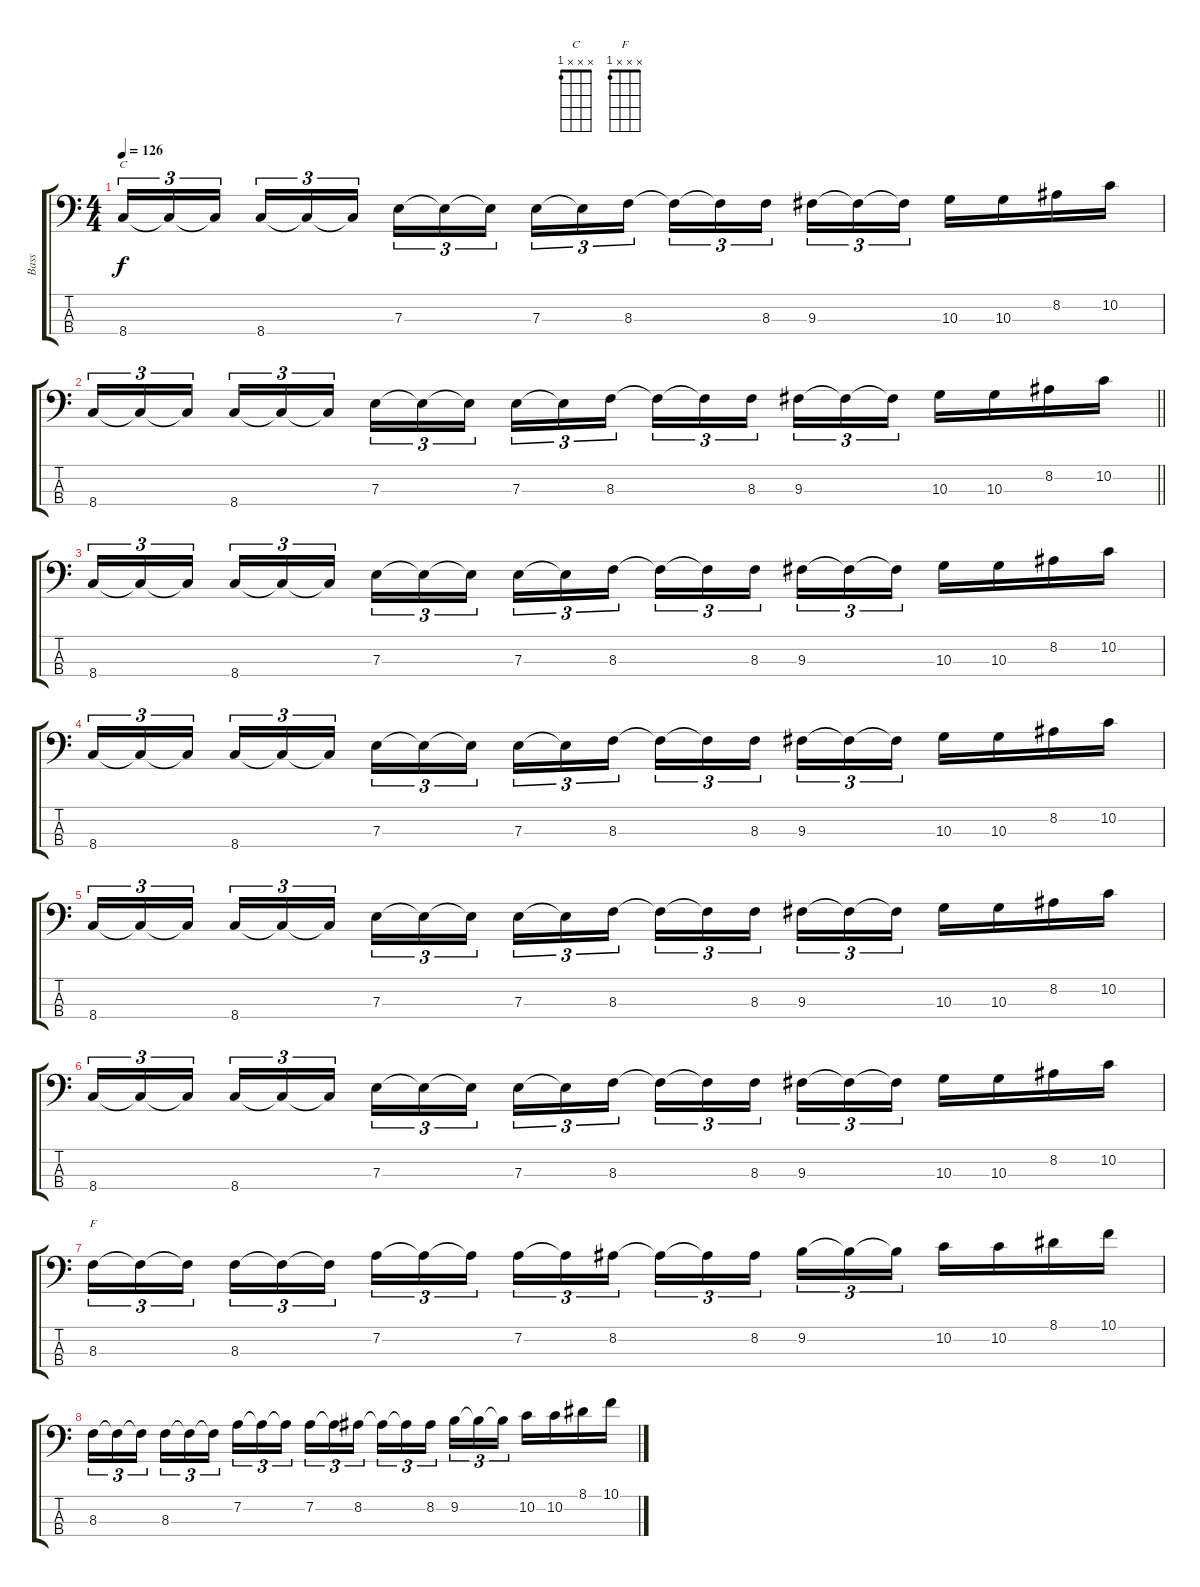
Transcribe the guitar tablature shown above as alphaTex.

\track ("Bass" "Bass") {instrument electricbassfinger}
\staff {score tabs}
\tuning (G2 D2 A1 E1) {hide}
\chord ("C" x x x 1)
\chord ("F" x x x 1)
\ts (4 4)
\tempo 126
\clef f4
\ks c
8.4.16{tu (3 2) ch "C" dy f} 8.4{t}.16{tu (3 2)} 8.4{t}.16{tu (3 2) beam splitsecondary} 8.4.16{tu (3 2)} 8.4{t}.16{tu (3 2)} 8.4{t}.16{tu (3 2)} 7.3.16{tu (3 2)} 7.3{t}.16{tu (3 2)} 7.3{t}.16{tu (3 2) beam splitsecondary} 7.3.16{tu (3 2)} 7.3{t}.16{tu (3 2)} 8.3.16{tu (3 2)} 8.3{t}.16{tu (3 2)} 8.3{t}.16{tu (3 2)} 8.3.16{tu (3 2) beam splitsecondary} 9.3.16{tu (3 2)} 9.3{t}.16{tu (3 2)} 9.3{t}.16{tu (3 2)} 10.3.16 10.3.16 8.2.16 10.2.16 |
\barLineRight lightlight
8.4.16{tu (3 2)} 8.4{t}.16{tu (3 2)} 8.4{t}.16{tu (3 2) beam splitsecondary} 8.4.16{tu (3 2)} 8.4{t}.16{tu (3 2)} 8.4{t}.16{tu (3 2)} 7.3.16{tu (3 2)} 7.3{t}.16{tu (3 2)} 7.3{t}.16{tu (3 2) beam splitsecondary} 7.3.16{tu (3 2)} 7.3{t}.16{tu (3 2)} 8.3.16{tu (3 2)} 8.3{t}.16{tu (3 2)} 8.3{t}.16{tu (3 2)} 8.3.16{tu (3 2) beam splitsecondary} 9.3.16{tu (3 2)} 9.3{t}.16{tu (3 2)} 9.3{t}.16{tu (3 2)} 10.3.16 10.3.16 8.2.16 10.2.16 |
8.4.16{tu (3 2)} 8.4{t}.16{tu (3 2)} 8.4{t}.16{tu (3 2) beam splitsecondary} 8.4.16{tu (3 2)} 8.4{t}.16{tu (3 2)} 8.4{t}.16{tu (3 2)} 7.3.16{tu (3 2)} 7.3{t}.16{tu (3 2)} 7.3{t}.16{tu (3 2) beam splitsecondary} 7.3.16{tu (3 2)} 7.3{t}.16{tu (3 2)} 8.3.16{tu (3 2)} 8.3{t}.16{tu (3 2)} 8.3{t}.16{tu (3 2)} 8.3.16{tu (3 2) beam splitsecondary} 9.3.16{tu (3 2)} 9.3{t}.16{tu (3 2)} 9.3{t}.16{tu (3 2)} 10.3.16 10.3.16 8.2.16 10.2.16 |
8.4.16{tu (3 2)} 8.4{t}.16{tu (3 2)} 8.4{t}.16{tu (3 2) beam splitsecondary} 8.4.16{tu (3 2)} 8.4{t}.16{tu (3 2)} 8.4{t}.16{tu (3 2)} 7.3.16{tu (3 2)} 7.3{t}.16{tu (3 2)} 7.3{t}.16{tu (3 2) beam splitsecondary} 7.3.16{tu (3 2)} 7.3{t}.16{tu (3 2)} 8.3.16{tu (3 2)} 8.3{t}.16{tu (3 2)} 8.3{t}.16{tu (3 2)} 8.3.16{tu (3 2) beam splitsecondary} 9.3.16{tu (3 2)} 9.3{t}.16{tu (3 2)} 9.3{t}.16{tu (3 2)} 10.3.16 10.3.16 8.2.16 10.2.16 |
8.4.16{tu (3 2)} 8.4{t}.16{tu (3 2)} 8.4{t}.16{tu (3 2) beam splitsecondary} 8.4.16{tu (3 2)} 8.4{t}.16{tu (3 2)} 8.4{t}.16{tu (3 2)} 7.3.16{tu (3 2)} 7.3{t}.16{tu (3 2)} 7.3{t}.16{tu (3 2) beam splitsecondary} 7.3.16{tu (3 2)} 7.3{t}.16{tu (3 2)} 8.3.16{tu (3 2)} 8.3{t}.16{tu (3 2)} 8.3{t}.16{tu (3 2)} 8.3.16{tu (3 2) beam splitsecondary} 9.3.16{tu (3 2)} 9.3{t}.16{tu (3 2)} 9.3{t}.16{tu (3 2)} 10.3.16 10.3.16 8.2.16 10.2.16 |
8.4.16{tu (3 2)} 8.4{t}.16{tu (3 2)} 8.4{t}.16{tu (3 2) beam splitsecondary} 8.4.16{tu (3 2)} 8.4{t}.16{tu (3 2)} 8.4{t}.16{tu (3 2)} 7.3.16{tu (3 2)} 7.3{t}.16{tu (3 2)} 7.3{t}.16{tu (3 2) beam splitsecondary} 7.3.16{tu (3 2)} 7.3{t}.16{tu (3 2)} 8.3.16{tu (3 2)} 8.3{t}.16{tu (3 2)} 8.3{t}.16{tu (3 2)} 8.3.16{tu (3 2) beam splitsecondary} 9.3.16{tu (3 2)} 9.3{t}.16{tu (3 2)} 9.3{t}.16{tu (3 2)} 10.3.16 10.3.16 8.2.16 10.2.16 |
8.3.16{tu (3 2) ch "F"} 8.3{t}.16{tu (3 2)} 8.3{t}.16{tu (3 2) beam splitsecondary} 8.3.16{tu (3 2)} 8.3{t}.16{tu (3 2)} 8.3{t}.16{tu (3 2)} 7.2.16{tu (3 2)} 7.2{t}.16{tu (3 2)} 7.2{t}.16{tu (3 2) beam splitsecondary} 7.2.16{tu (3 2)} 7.2{t}.16{tu (3 2)} 8.2.16{tu (3 2)} 8.2{t}.16{tu (3 2)} 8.2{t}.16{tu (3 2)} 8.2.16{tu (3 2) beam splitsecondary} 9.2.16{tu (3 2)} 9.2{t}.16{tu (3 2)} 9.2{t}.16{tu (3 2)} 10.2.16 10.2.16 8.1.16 10.1.16 |
8.3.16{tu (3 2)} 8.3{t}.16{tu (3 2)} 8.3{t}.16{tu (3 2) beam splitsecondary} 8.3.16{tu (3 2)} 8.3{t}.16{tu (3 2)} 8.3{t}.16{tu (3 2)} 7.2.16{tu (3 2)} 7.2{t}.16{tu (3 2)} 7.2{t}.16{tu (3 2) beam splitsecondary} 7.2.16{tu (3 2)} 7.2{t}.16{tu (3 2)} 8.2.16{tu (3 2)} 8.2{t}.16{tu (3 2)} 8.2{t}.16{tu (3 2)} 8.2.16{tu (3 2) beam splitsecondary} 9.2.16{tu (3 2)} 9.2{t}.16{tu (3 2)} 9.2{t}.16{tu (3 2)} 10.2.16 10.2.16 8.1.16 10.1.16
